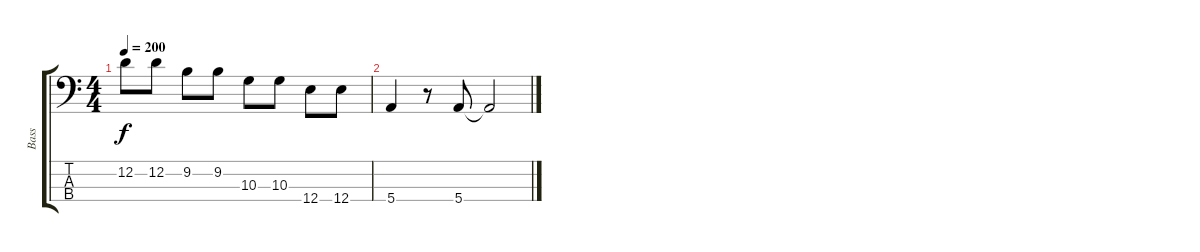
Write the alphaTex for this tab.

\track ("Bass" "Bass") {instrument electricbassfinger}
\staff {score tabs}
\tuning (G2 D2 A1 E1) {hide}
\ts (4 4)
\tempo 200
\clef f4
\ks c
12.2.8{dy f} 12.2.8 9.2.8 9.2.8 10.3.8 10.3.8 12.4.8 12.4.8 |
5.4.4 r.8 5.4.8 5.4{t}.2
